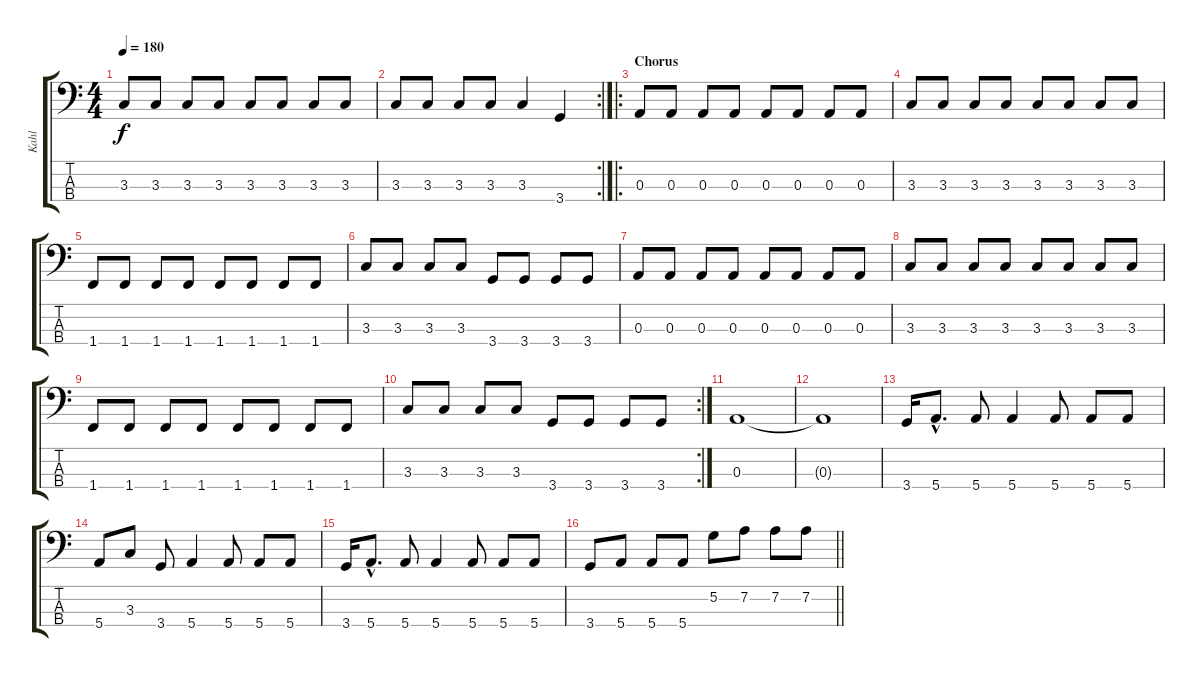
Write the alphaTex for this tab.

\track ("Kahl" "Kahl") {instrument electricbassfinger}
\staff {score tabs}
\tuning (G2 D2 A1 E1) {hide}
\ts (4 4)
\tempo 180
\clef f4
\ks c
3.3.8{dy f} 3.3.8 3.3.8 3.3.8 3.3.8 3.3.8 3.3.8 3.3.8 |
\rc 2
3.3.8 3.3.8 3.3.8 3.3.8 3.3.4 3.4.4 |
\ro
\section ("" "Chorus")
0.3.8 0.3.8 0.3.8 0.3.8 0.3.8 0.3.8 0.3.8 0.3.8 |
3.3.8 3.3.8 3.3.8 3.3.8 3.3.8 3.3.8 3.3.8 3.3.8 |
1.4.8 1.4.8 1.4.8 1.4.8 1.4.8 1.4.8 1.4.8 1.4.8 |
3.3.8 3.3.8 3.3.8 3.3.8 3.4.8 3.4.8 3.4.8 3.4.8 |
0.3.8 0.3.8 0.3.8 0.3.8 0.3.8 0.3.8 0.3.8 0.3.8 |
3.3.8 3.3.8 3.3.8 3.3.8 3.3.8 3.3.8 3.3.8 3.3.8 |
1.4.8 1.4.8 1.4.8 1.4.8 1.4.8 1.4.8 1.4.8 1.4.8 |
\rc 2
3.3.8 3.3.8 3.3.8 3.3.8 3.4.8 3.4.8 3.4.8 3.4.8 |
0.3.1 |
0.3{t}.1 |
3.4.16 5.4{hac}.8{d} 5.4.8 5.4.4 5.4.8 5.4.8 5.4.8 |
5.4.8 3.3.8 3.4.8 5.4.4 5.4.8 5.4.8 5.4.8 |
3.4.16 5.4{hac}.8{d} 5.4.8 5.4.4 5.4.8 5.4.8 5.4.8 |
\barLineRight lightlight
3.4.8 5.4.8 5.4.8 5.4.8 5.2.8 7.2.8 7.2.8 7.2.8
